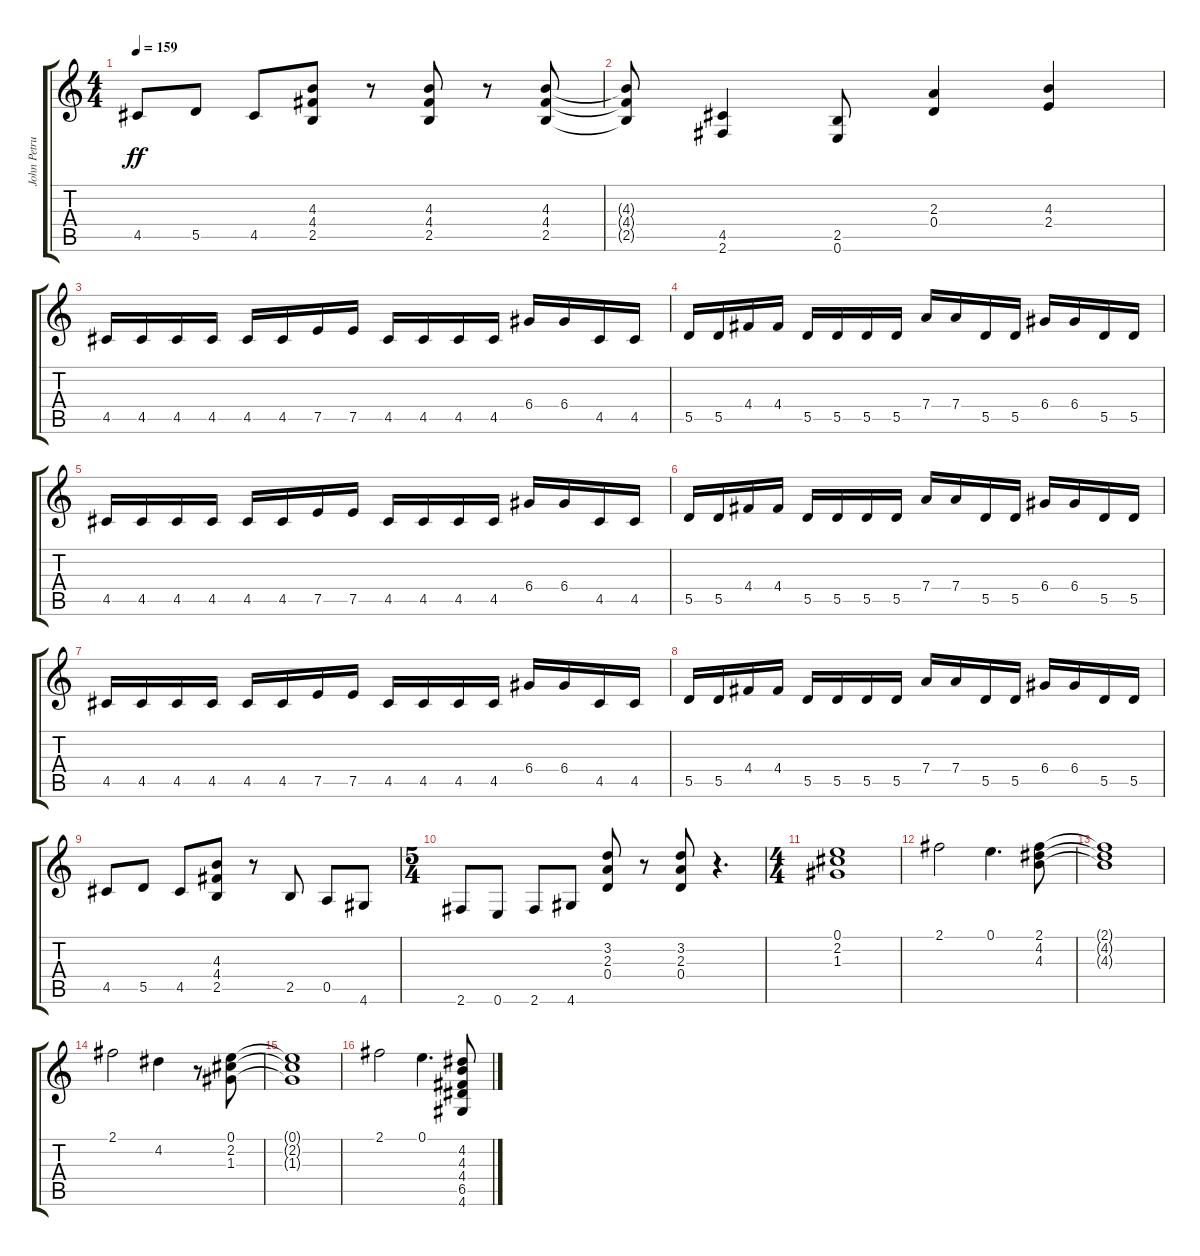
\track ("John Petrucci Rhythm" "John Petru") {instrument distortionguitar}
\staff {score tabs}
\tuning (E4 B3 G3 D3 A2 E2) {hide}
\ts (4 4)
\tempo 159
\clef g2
\ks c
4.5.8{dy ff} 5.5.8 4.5.8 (4.3 4.4 2.5).8 r.8 (4.3 4.4 2.5).8 r.8 (4.3 4.4 2.5).8 |
(4.3{t} 4.4{t} 2.5{t}).8 (4.5 2.6).4 (2.5 0.6).8 (2.3 0.4).4 (4.3 2.4).4 |
4.5.16 4.5.16 4.5.16 4.5.16 4.5.16 4.5.16 7.5.16 7.5.16 4.5.16 4.5.16 4.5.16 4.5.16 6.4.16 6.4.16 4.5.16 4.5.16 |
5.5.16 5.5.16 4.4.16 4.4.16 5.5.16 5.5.16 5.5.16 5.5.16 7.4.16 7.4.16 5.5.16 5.5.16 6.4.16 6.4.16 5.5.16 5.5.16 |
4.5.16 4.5.16 4.5.16 4.5.16 4.5.16 4.5.16 7.5.16 7.5.16 4.5.16 4.5.16 4.5.16 4.5.16 6.4.16 6.4.16 4.5.16 4.5.16 |
5.5.16 5.5.16 4.4.16 4.4.16 5.5.16 5.5.16 5.5.16 5.5.16 7.4.16 7.4.16 5.5.16 5.5.16 6.4.16 6.4.16 5.5.16 5.5.16 |
4.5.16 4.5.16 4.5.16 4.5.16 4.5.16 4.5.16 7.5.16 7.5.16 4.5.16 4.5.16 4.5.16 4.5.16 6.4.16 6.4.16 4.5.16 4.5.16 |
5.5.16 5.5.16 4.4.16 4.4.16 5.5.16 5.5.16 5.5.16 5.5.16 7.4.16 7.4.16 5.5.16 5.5.16 6.4.16 6.4.16 5.5.16 5.5.16 |
4.5.8 5.5.8 4.5.8 (4.3 4.4 2.5).8 r.8 2.5.8 0.5.8 4.6.8 |
\ts (5 4)
2.6.8 0.6.8 2.6.8 4.6.8 (3.2 2.3 0.4).8 r.8 (3.2 2.3 0.4).8 r.4{d} |
\ts (4 4)
(0.1 2.2 1.3).1 |
2.1.2 0.1.4{d} (2.1 4.2 4.3).8 |
(2.1{t} 4.2{t} 4.3{t}).1 |
2.1.2 4.2.4 r.8 (0.1 2.2 1.3).8 |
(0.1{t} 2.2{t} 1.3{t}).1 |
2.1.2 0.1.4{d} (4.2 4.3 4.4 6.5 4.6).8
